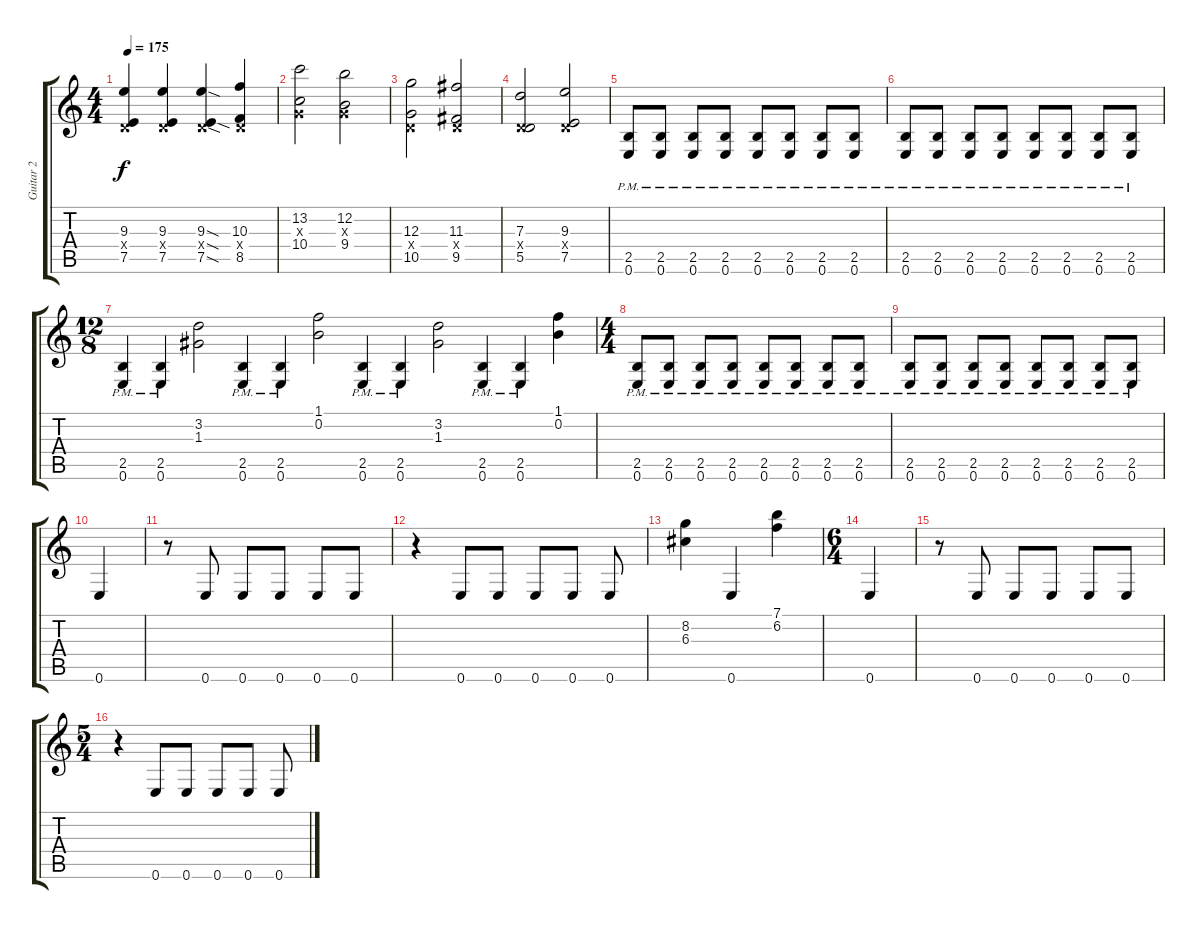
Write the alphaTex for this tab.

\track ("Guitar 2" "Guitar 2") {instrument distortionguitar}
\staff {score tabs}
\tuning (E4 B3 G3 D3 A2 E2) {hide}
\ts (4 4)
\tempo 175
\clef g2
\ks c
(9.3 0.4{x} 7.5).4{dy f} (9.3 0.4{x} 7.5).4 (9.3{sod} 0.4{sod x} 7.5{sod}).4 (10.3 0.4{x} 8.5).4 |
(13.2 0.3{x} 10.4).2 (12.2 0.3{x} 9.4).2 |
(12.3 0.4{x} 10.5).2 (11.3 0.4{x} 9.5).2 |
(7.3 0.4{x} 5.5).2 (9.3 0.4{x} 7.5).2 |
(2.5{pm} 0.6{pm}).8 (2.5{pm} 0.6{pm}).8 (2.5{pm} 0.6{pm}).8 (2.5{pm} 0.6{pm}).8 (2.5{pm} 0.6{pm}).8 (2.5{pm} 0.6{pm}).8 (2.5{pm} 0.6{pm}).8 (2.5{pm} 0.6{pm}).8 |
(2.5{pm} 0.6{pm}).8 (2.5{pm} 0.6{pm}).8 (2.5{pm} 0.6{pm}).8 (2.5{pm} 0.6{pm}).8 (2.5{pm} 0.6{pm}).8 (2.5{pm} 0.6{pm}).8 (2.5{pm} 0.6{pm}).8 (2.5{pm} 0.6{pm}).8 |
\ts (12 8)
(2.5{pm} 0.6{pm}).4 (2.5{pm} 0.6{pm}).4 (3.2 1.3).2 (2.5{pm} 0.6{pm}).4 (2.5{pm} 0.6{pm}).4 (1.1 0.2).2 (2.5{pm} 0.6{pm}).4 (2.5{pm} 0.6{pm}).4 (3.2 1.3).2 (2.5{pm} 0.6{pm}).4 (2.5{pm} 0.6{pm}).4 (1.1 0.2).4 |
\ts (4 4)
(2.5{pm} 0.6{pm}).8 (2.5{pm} 0.6{pm}).8 (2.5{pm} 0.6{pm}).8 (2.5{pm} 0.6{pm}).8 (2.5{pm} 0.6{pm}).8 (2.5{pm} 0.6{pm}).8 (2.5{pm} 0.6{pm}).8 (2.5{pm} 0.6{pm}).8 |
(2.5{pm} 0.6{pm}).8 (2.5{pm} 0.6{pm}).8 (2.5{pm} 0.6{pm}).8 (2.5{pm} 0.6{pm}).8 (2.5{pm} 0.6{pm}).8 (2.5{pm} 0.6{pm}).8 (2.5{pm} 0.6{pm}).8 (2.5{pm} 0.6{pm}).8 |
0.6.4 |
r.8 0.6.8 0.6.8 0.6.8 0.6.8 0.6.8 |
r.4 0.6.8 0.6.8 0.6.8 0.6.8 0.6.8 |
(8.2 6.3).4 0.6.4 (7.1 6.2).4 |
\ts (6 4)
0.6.4 |
r.8 0.6.8 0.6.8 0.6.8 0.6.8 0.6.8 |
\ts (5 4)
r.4 0.6.8 0.6.8 0.6.8 0.6.8 0.6.8
